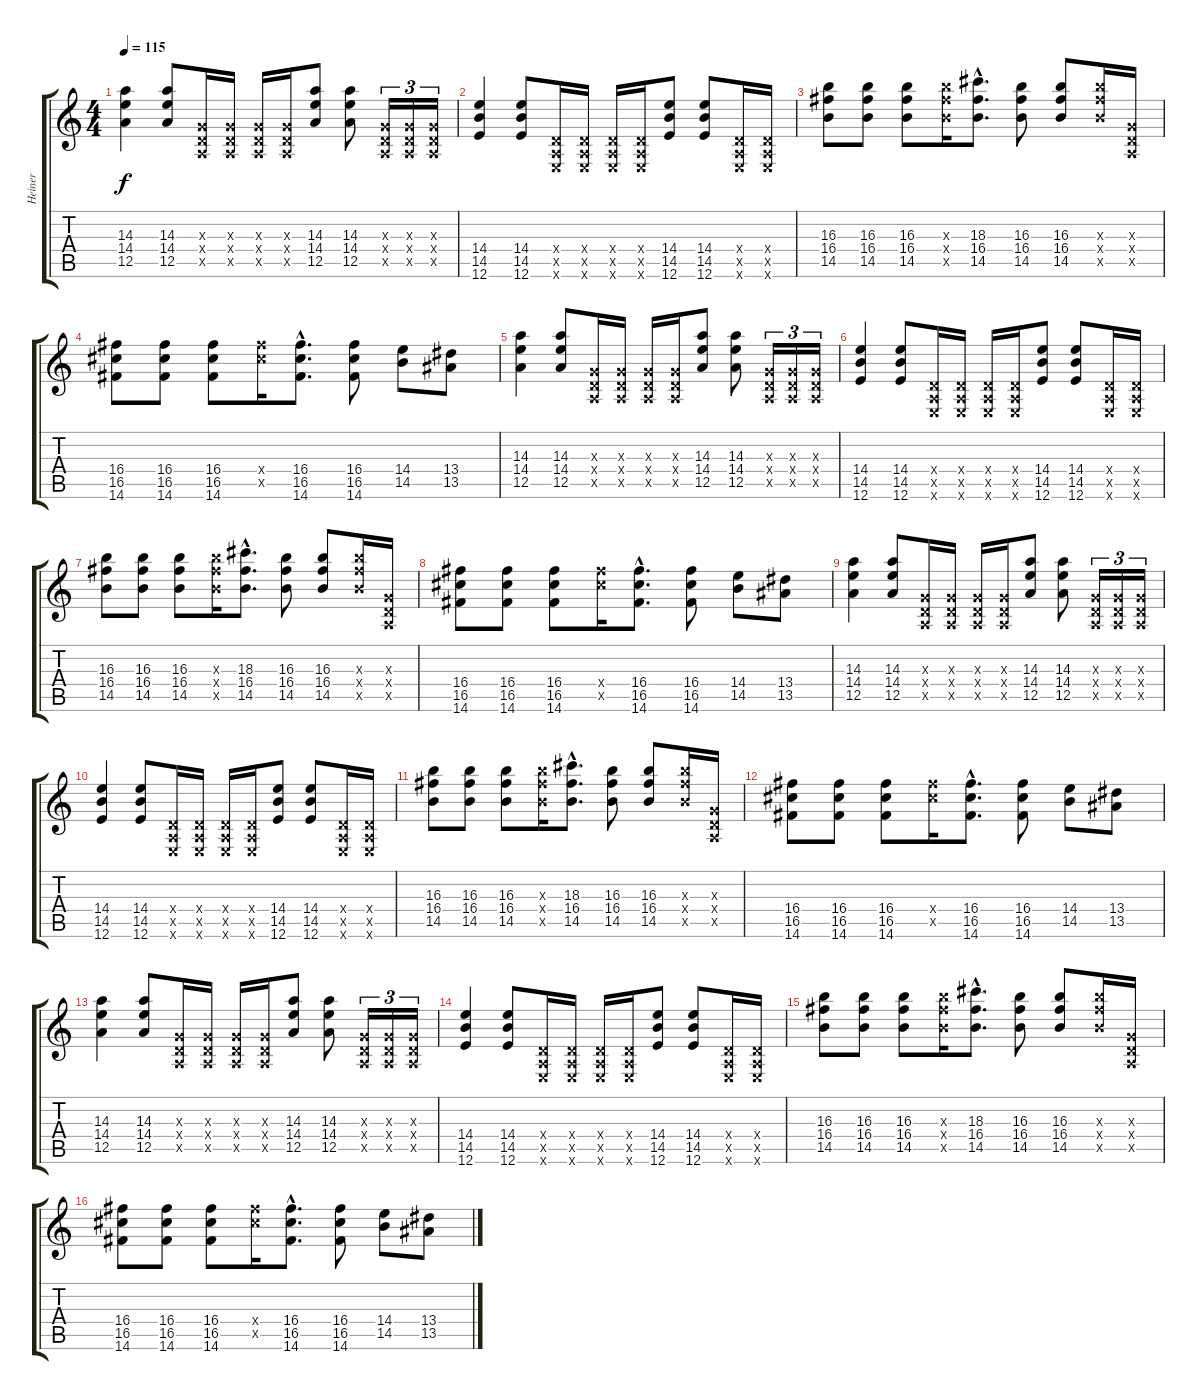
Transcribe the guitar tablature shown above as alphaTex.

\track ("Heiner" "Heiner") {instrument overdrivenguitar}
\staff {score tabs}
\tuning (E4 B3 G3 D3 A2 E2) {hide}
\ts (4 4)
\tempo 115
\clef g2
\ks c
(14.3 14.4 12.5).4{dy f instrument electricguitarclean} (14.3 14.4 12.5).8 (0.3{x} 0.4{x} 0.5{x}).16 (0.3{x} 0.4{x} 0.5{x}).16 (0.3{x} 0.4{x} 0.5{x}).16 (0.3{x} 0.4{x} 0.5{x}).16 (14.3 14.4 12.5).8 (14.3 14.4 12.5).8 (0.3{x} 0.4{x} 0.5{x}).16{tu (3 2)} (0.3{x} 0.4{x} 0.5{x}).16{tu (3 2)} (0.3{x} 0.4{x} 0.5{x}).16{tu (3 2)} |
(14.4 14.5 12.6).4 (14.4 14.5 12.6).8 (0.4{x} 0.5{x} 0.6{x}).16 (0.4{x} 0.5{x} 0.6{x}).16 (0.4{x} 0.5{x} 0.6{x}).16 (0.4{x} 0.5{x} 0.6{x}).16 (14.4 14.5 12.6).8 (14.4 14.5 12.6).8 (0.4{x} 0.5{x} 0.6{x}).16 (0.4{x} 0.5{x} 0.6{x}).16 |
(16.3 16.4 14.5).8 (16.3 16.4 14.5).8 (16.3 16.4 14.5).8 (16.3{x} 16.4{x} 14.5{x}).16 (18.3{hac} 16.4{hac} 14.5{hac}).8{d} (16.3 16.4 14.5).8 (16.3 16.4 14.5).8 (16.3{x} 16.4{x} 14.5{x}).16 (0.3{x} 0.4{x} 0.5{x}).16 |
(16.4 16.5 14.6).8 (16.4 16.5 14.6).8 (16.4 16.5 14.6).8 (16.4{x} 16.5{x}).16 (16.4{hac} 16.5{hac} 14.6{hac}).8{d} (16.4 16.5 14.6).8 (14.4 14.5).8 (13.4 13.5).8 |
(14.3 14.4 12.5).4 (14.3 14.4 12.5).8 (0.3{x} 0.4{x} 0.5{x}).16 (0.3{x} 0.4{x} 0.5{x}).16 (0.3{x} 0.4{x} 0.5{x}).16 (0.3{x} 0.4{x} 0.5{x}).16 (14.3 14.4 12.5).8 (14.3 14.4 12.5).8 (0.3{x} 0.4{x} 0.5{x}).16{tu (3 2)} (0.3{x} 0.4{x} 0.5{x}).16{tu (3 2)} (0.3{x} 0.4{x} 0.5{x}).16{tu (3 2)} |
(14.4 14.5 12.6).4 (14.4 14.5 12.6).8 (0.4{x} 0.5{x} 0.6{x}).16 (0.4{x} 0.5{x} 0.6{x}).16 (0.4{x} 0.5{x} 0.6{x}).16 (0.4{x} 0.5{x} 0.6{x}).16 (14.4 14.5 12.6).8 (14.4 14.5 12.6).8 (0.4{x} 0.5{x} 0.6{x}).16 (0.4{x} 0.5{x} 0.6{x}).16 |
(16.3 16.4 14.5).8 (16.3 16.4 14.5).8 (16.3 16.4 14.5).8 (16.3{x} 16.4{x} 14.5{x}).16 (18.3{hac} 16.4{hac} 14.5{hac}).8{d} (16.3 16.4 14.5).8 (16.3 16.4 14.5).8 (16.3{x} 16.4{x} 14.5{x}).16 (0.3{x} 0.4{x} 0.5{x}).16 |
(16.4 16.5 14.6).8 (16.4 16.5 14.6).8 (16.4 16.5 14.6).8 (16.4{x} 16.5{x}).16 (16.4{hac} 16.5{hac} 14.6{hac}).8{d} (16.4 16.5 14.6).8 (14.4 14.5).8 (13.4 13.5).8 |
(14.3 14.4 12.5).4{instrument overdrivenguitar} (14.3 14.4 12.5).8 (0.3{x} 0.4{x} 0.5{x}).16 (0.3{x} 0.4{x} 0.5{x}).16 (0.3{x} 0.4{x} 0.5{x}).16 (0.3{x} 0.4{x} 0.5{x}).16 (14.3 14.4 12.5).8 (14.3 14.4 12.5).8 (0.3{x} 0.4{x} 0.5{x}).16{tu (3 2)} (0.3{x} 0.4{x} 0.5{x}).16{tu (3 2)} (0.3{x} 0.4{x} 0.5{x}).16{tu (3 2)} |
(14.4 14.5 12.6).4 (14.4 14.5 12.6).8 (0.4{x} 0.5{x} 0.6{x}).16 (0.4{x} 0.5{x} 0.6{x}).16 (0.4{x} 0.5{x} 0.6{x}).16 (0.4{x} 0.5{x} 0.6{x}).16 (14.4 14.5 12.6).8 (14.4 14.5 12.6).8 (0.4{x} 0.5{x} 0.6{x}).16 (0.4{x} 0.5{x} 0.6{x}).16 |
(16.3 16.4 14.5).8 (16.3 16.4 14.5).8 (16.3 16.4 14.5).8 (16.3{x} 16.4{x} 14.5{x}).16 (18.3{hac} 16.4{hac} 14.5{hac}).8{d} (16.3 16.4 14.5).8 (16.3 16.4 14.5).8 (16.3{x} 16.4{x} 14.5{x}).16 (0.3{x} 0.4{x} 0.5{x}).16 |
(16.4 16.5 14.6).8 (16.4 16.5 14.6).8 (16.4 16.5 14.6).8 (16.4{x} 16.5{x}).16 (16.4{hac} 16.5{hac} 14.6{hac}).8{d} (16.4 16.5 14.6).8 (14.4 14.5).8 (13.4 13.5).8 |
(14.3 14.4 12.5).4 (14.3 14.4 12.5).8 (0.3{x} 0.4{x} 0.5{x}).16 (0.3{x} 0.4{x} 0.5{x}).16 (0.3{x} 0.4{x} 0.5{x}).16 (0.3{x} 0.4{x} 0.5{x}).16 (14.3 14.4 12.5).8 (14.3 14.4 12.5).8 (0.3{x} 0.4{x} 0.5{x}).16{tu (3 2)} (0.3{x} 0.4{x} 0.5{x}).16{tu (3 2)} (0.3{x} 0.4{x} 0.5{x}).16{tu (3 2)} |
(14.4 14.5 12.6).4 (14.4 14.5 12.6).8 (0.4{x} 0.5{x} 0.6{x}).16 (0.4{x} 0.5{x} 0.6{x}).16 (0.4{x} 0.5{x} 0.6{x}).16 (0.4{x} 0.5{x} 0.6{x}).16 (14.4 14.5 12.6).8 (14.4 14.5 12.6).8 (0.4{x} 0.5{x} 0.6{x}).16 (0.4{x} 0.5{x} 0.6{x}).16 |
(16.3 16.4 14.5).8 (16.3 16.4 14.5).8 (16.3 16.4 14.5).8 (16.3{x} 16.4{x} 14.5{x}).16 (18.3{hac} 16.4{hac} 14.5{hac}).8{d} (16.3 16.4 14.5).8 (16.3 16.4 14.5).8 (16.3{x} 16.4{x} 14.5{x}).16 (0.3{x} 0.4{x} 0.5{x}).16 |
(16.4 16.5 14.6).8 (16.4 16.5 14.6).8 (16.4 16.5 14.6).8 (16.4{x} 16.5{x}).16 (16.4{hac} 16.5{hac} 14.6{hac}).8{d} (16.4 16.5 14.6).8 (14.4 14.5).8 (13.4 13.5).8
